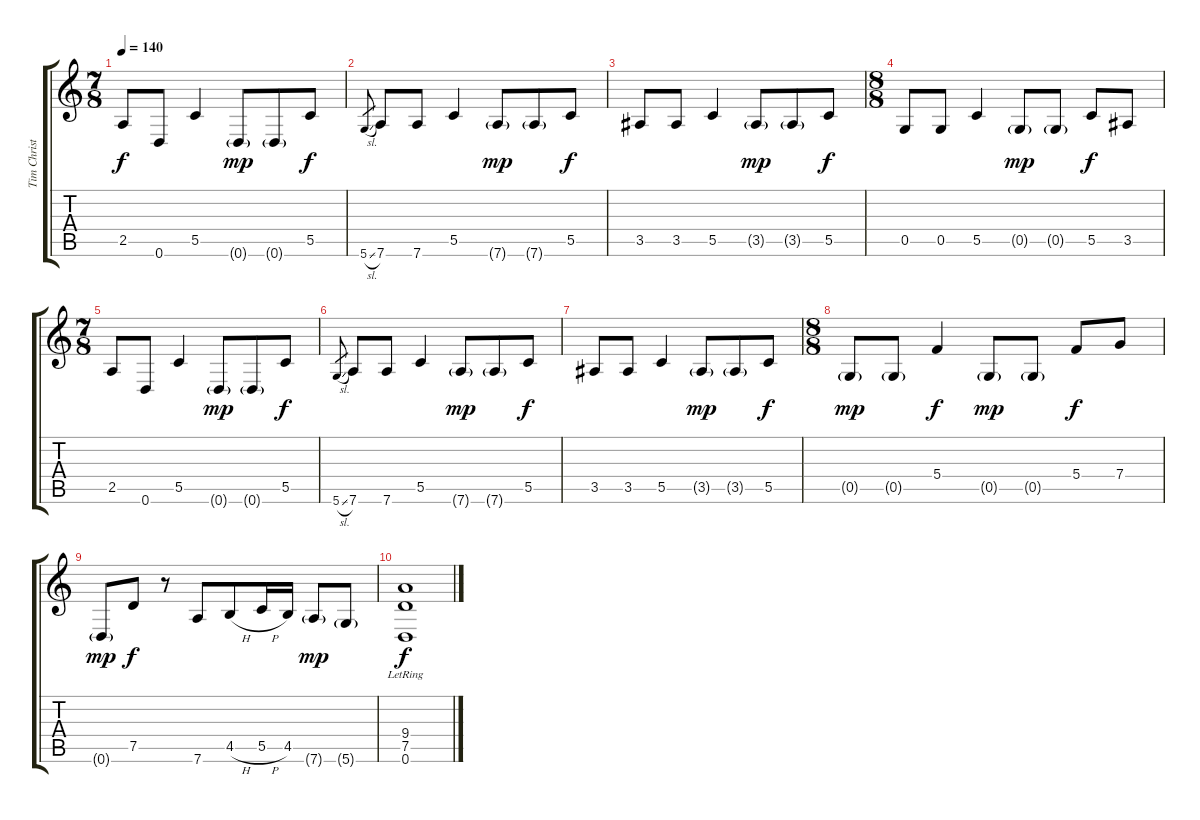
\track ("Tim Christensen (Guitar 1)" "Tim Christ") {instrument distortionguitar}
\staff {score tabs}
\tuning (D4 A3 F3 C3 G2 D2) {hide}
\ts (7 8)
\tempo 140
\clef g2
\ks c
2.5.8{dy f} 0.6.8 5.5.4 0.6{g}.8{dy mp} 0.6{g}.8 5.5.8{dy f} |
5.6{sl}.8{gr} 7.6.8 7.6.8 5.5.4 7.6{g}.8{dy mp} 7.6{g}.8 5.5.8{dy f} |
3.5.8 3.5.8 5.5.4 3.5{g}.8{dy mp} 3.5{g}.8 5.5.8{dy f} |
\ts (8 8)
0.5.8 0.5.8 5.5.4 0.5{g}.8{dy mp} 0.5{g}.8 5.5.8{dy f} 3.5.8 |
\ts (7 8)
2.5.8 0.6.8 5.5.4 0.6{g}.8{dy mp} 0.6{g}.8 5.5.8{dy f} |
5.6{sl}.8{gr} 7.6.8 7.6.8 5.5.4 7.6{g}.8{dy mp} 7.6{g}.8 5.5.8{dy f} |
3.5.8 3.5.8 5.5.4 3.5{g}.8{dy mp} 3.5{g}.8 5.5.8{dy f} |
\ts (8 8)
0.5{g}.8{dy mp} 0.5{g}.8 5.4.4{dy f} 0.5{g}.8{dy mp} 0.5{g}.8 5.4.8{dy f} 7.4.8 |
0.6{g}.8{dy mp} 7.5.8{dy f} r.8 7.6.8 4.5{h}.8 5.5{h}.16 4.5.16 7.6{g}.8{dy mp} 5.6{g}.8 |
(9.4{lr} 7.5{lr} 0.6{lr}).1{dy f}
